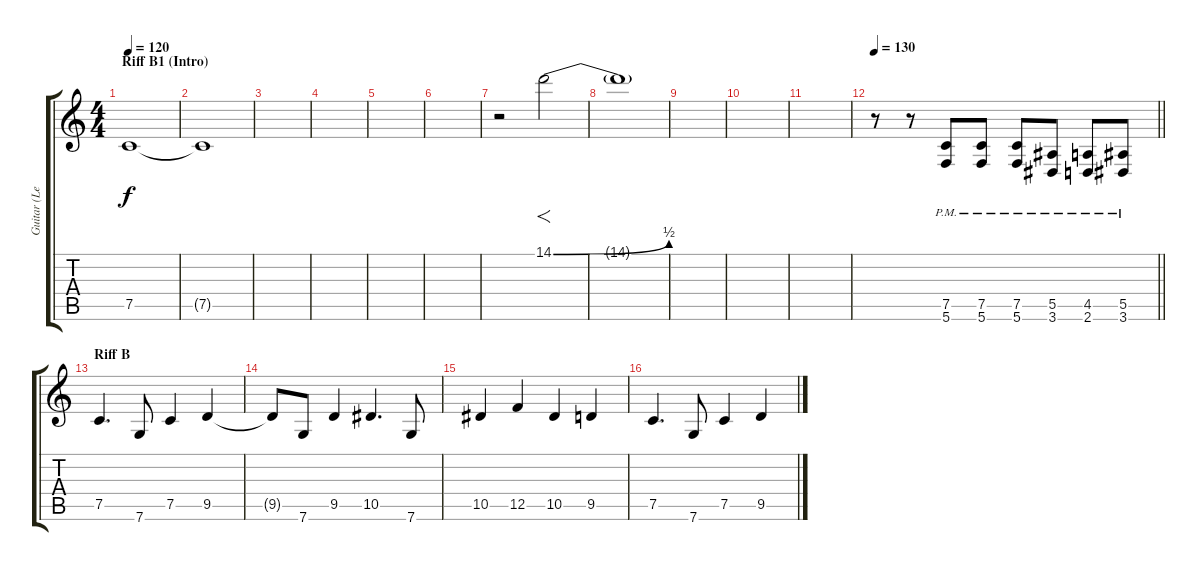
\track ("Guitar (Left)" "Guitar (Le") {instrument distortionguitar}
\staff {score tabs}
\tuning (C4 G3 Eb3 Bb2 F2 C2) {hide}
\ts (4 4)
\section ("" "Riff B1 (Intro)")
\tempo 120
\clef g2
\ks c
7.5.1{dy f volume 10} |
7.5{t}.1 |
|
|
|
|
r.2 14.1{be (bend 0 0 60 2)}.2{f balance 4} |
14.1{t}.1{volume 0} |
|
|
|
\tempo 130
\barLineRight lightlight
r.8 r.8 (7.5{pm} 5.6{pm}).8 (7.5{pm} 5.6{pm}).8 (7.5{pm} 5.6{pm}).8 (5.5{pm} 3.6{pm}).8 (4.5{pm} 2.6{pm}).8 (5.5{pm} 3.6{pm}).8 |
\section ("" "Riff B")
7.5.4{d} 7.6.8 7.5.4 9.5.4 |
9.5{t}.8 7.6.8 9.5.4 10.5.4{d} 7.6.8 |
10.5.4 12.5.4 10.5.4 9.5.4 |
7.5.4{d} 7.6.8 7.5.4 9.5.4
